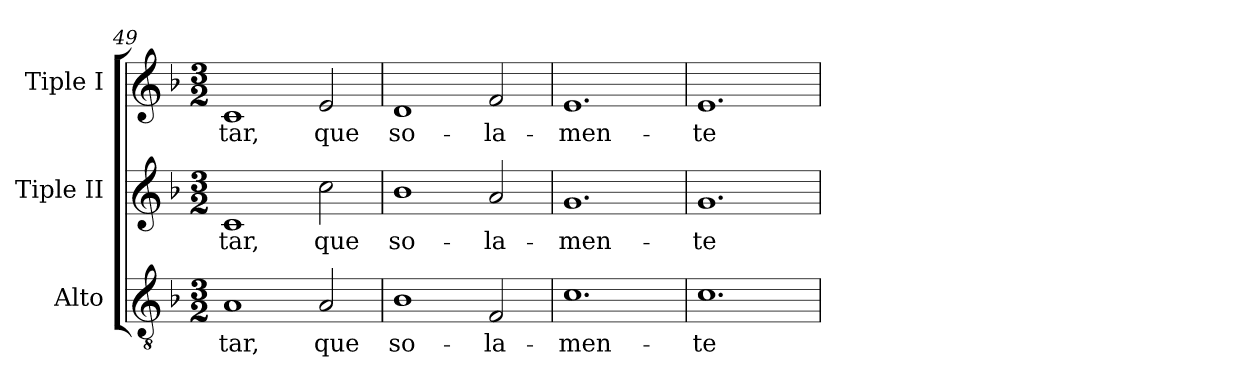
**kern	**text	**kern	**text	**kern	**text
*part3	*part3	*part2	*part2	*part1	*part1
*staff3	*staff3	*staff2	*staff2	*staff1	*staff1
*I"Alto	*	*I"Tiple II	*	*I"Tiple I	*
*I'T	*	*	*	*	*
*clefGv2	*	*clefG2	*	*clefG2	*
*ITrd7c12	*	*	*	*	*
*k[b-]	*	*k[b-]	*	*k[b-]	*
*F:	*	*F:	*	*F:	*
*M3/2	*	*M3/2	*	*M3/2	*
=49	=49	=49	=49	=49	=49
!	!LO:LY:b	!	!LO:LY:b	!	!LO:LY:b
1AA	-tar,	1c	-tar,	1c	-tar,
!	!LO:LY:b	!	!LO:LY:b	!	!LO:LY:b
2AA/	que	2cc\	que	2e/	que
=50	=50	=50	=50	=50	=50
!	!LO:LY:b	!	!LO:LY:b	!	!LO:LY:b
1BB-	so-	1b-	so-	1d	so-
!	!LO:LY:b	!	!LO:LY:b	!	!LO:LY:b
2FF/	-la-	2a/	-la-	2f/	-la-
=51	=51	=51	=51	=51	=51
!	!LO:LY:b	!	!LO:LY:b	!	!LO:LY:b
1.C	-men-	1.g	-men-	1.e	-men-
=52	=52	=52	=52	=52	=52
!	!LO:LY:b	!	!LO:LY:b	!	!LO:LY:b
1.C	-te	1.g	-te	1.e	-te
=	=	=	=	=	=
*-	*-	*-	*-	*-	*-
